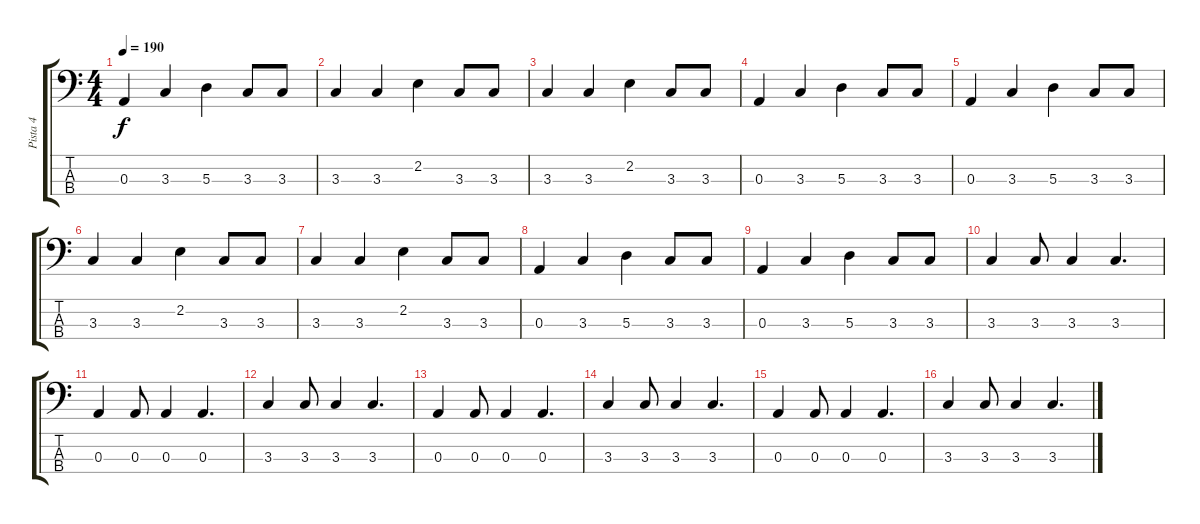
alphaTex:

\track ("Pista 4" "Pista 4") {instrument electricbassfinger}
\staff {score tabs}
\tuning (G2 D2 A1 E1) {hide}
\ts (4 4)
\tempo 190
\clef f4
\ks c
0.3.4{dy f} 3.3.4 5.3.4 3.3.8 3.3.8 |
3.3.4 3.3.4 2.2.4 3.3.8 3.3.8 |
3.3.4 3.3.4 2.2.4 3.3.8 3.3.8 |
0.3.4 3.3.4 5.3.4 3.3.8 3.3.8 |
0.3.4 3.3.4 5.3.4 3.3.8 3.3.8 |
3.3.4 3.3.4 2.2.4 3.3.8 3.3.8 |
3.3.4 3.3.4 2.2.4 3.3.8 3.3.8 |
0.3.4 3.3.4 5.3.4 3.3.8 3.3.8 |
0.3.4 3.3.4 5.3.4 3.3.8 3.3.8 |
3.3.4 3.3.8 3.3.4 3.3.4{d} |
0.3.4 0.3.8 0.3.4 0.3.4{d} |
3.3.4 3.3.8 3.3.4 3.3.4{d} |
0.3.4 0.3.8 0.3.4 0.3.4{d} |
3.3.4 3.3.8 3.3.4 3.3.4{d} |
0.3.4 0.3.8 0.3.4 0.3.4{d} |
3.3.4 3.3.8 3.3.4 3.3.4{d}
